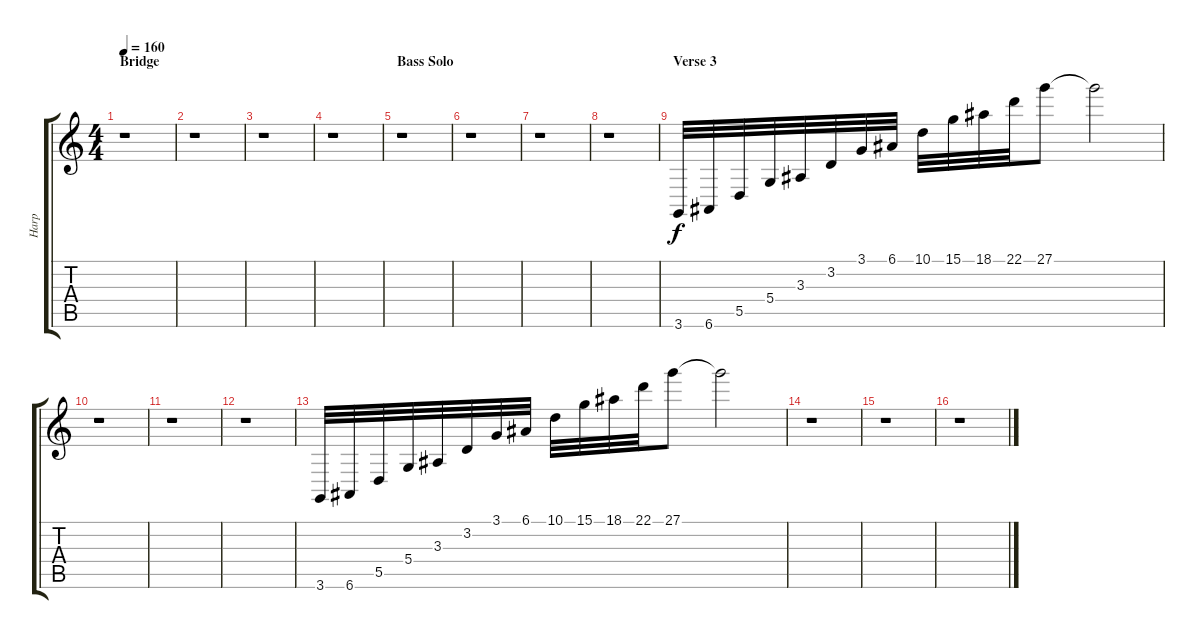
\track ("Harp" "Harp") {instrument orchestralharp}
\staff {score tabs}
\tuning (E4 B3 G3 D3 A2 E2) {hide}
\ts (4 4)
\section ("" "Bridge")
\tempo 160
\clef g2
\ks c
r.1{dy f} |
r.1 |
r.1 |
r.1 |
\section ("" "Bass Solo")
r.1 |
r.1 |
r.1 |
r.1 |
\section ("" "Verse 3")
3.6.32 6.6.32 5.5.32 5.4.32 3.3.32 3.2.32 3.1.32 6.1.32 10.1.32 15.1.32 18.1.32 22.1.32 27.1.8 27.1{t}.2 |
r.1 |
r.1 |
r.1 |
3.6.32 6.6.32 5.5.32 5.4.32 3.3.32 3.2.32 3.1.32 6.1.32 10.1.32 15.1.32 18.1.32 22.1.32 27.1.8 27.1{t}.2 |
r.1 |
r.1 |
r.1
